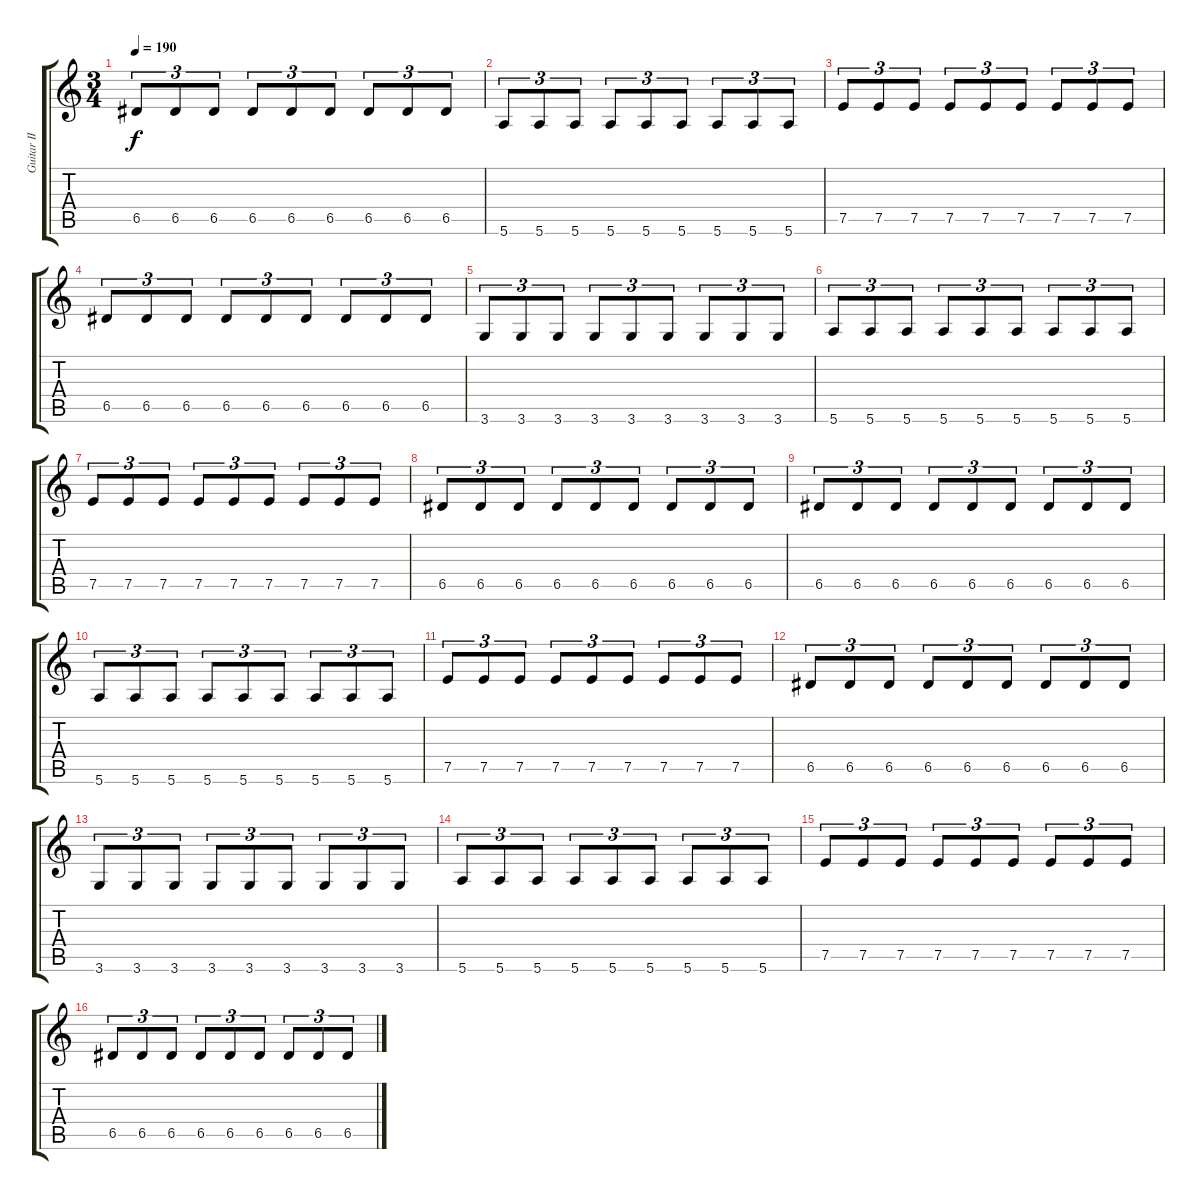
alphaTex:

\track ("Guitar II" "Guitar II") {instrument distortionguitar}
\staff {score tabs}
\tuning (E4 B3 G3 D3 A2 E2) {hide}
\ts (3 4)
\tempo 190
\clef g2
\ks c
6.5.8{tu (3 2) dy f} 6.5.8{tu (3 2)} 6.5.8{tu (3 2)} 6.5.8{tu (3 2)} 6.5.8{tu (3 2)} 6.5.8{tu (3 2)} 6.5.8{tu (3 2)} 6.5.8{tu (3 2)} 6.5.8{tu (3 2)} |
5.6.8{tu (3 2)} 5.6.8{tu (3 2)} 5.6.8{tu (3 2)} 5.6.8{tu (3 2)} 5.6.8{tu (3 2)} 5.6.8{tu (3 2)} 5.6.8{tu (3 2)} 5.6.8{tu (3 2)} 5.6.8{tu (3 2)} |
7.5.8{tu (3 2)} 7.5.8{tu (3 2)} 7.5.8{tu (3 2)} 7.5.8{tu (3 2)} 7.5.8{tu (3 2)} 7.5.8{tu (3 2)} 7.5.8{tu (3 2)} 7.5.8{tu (3 2)} 7.5.8{tu (3 2)} |
6.5.8{tu (3 2)} 6.5.8{tu (3 2)} 6.5.8{tu (3 2)} 6.5.8{tu (3 2)} 6.5.8{tu (3 2)} 6.5.8{tu (3 2)} 6.5.8{tu (3 2)} 6.5.8{tu (3 2)} 6.5.8{tu (3 2)} |
3.6.8{tu (3 2)} 3.6.8{tu (3 2)} 3.6.8{tu (3 2)} 3.6.8{tu (3 2)} 3.6.8{tu (3 2)} 3.6.8{tu (3 2)} 3.6.8{tu (3 2)} 3.6.8{tu (3 2)} 3.6.8{tu (3 2)} |
5.6.8{tu (3 2)} 5.6.8{tu (3 2)} 5.6.8{tu (3 2)} 5.6.8{tu (3 2)} 5.6.8{tu (3 2)} 5.6.8{tu (3 2)} 5.6.8{tu (3 2)} 5.6.8{tu (3 2)} 5.6.8{tu (3 2)} |
7.5.8{tu (3 2)} 7.5.8{tu (3 2)} 7.5.8{tu (3 2)} 7.5.8{tu (3 2)} 7.5.8{tu (3 2)} 7.5.8{tu (3 2)} 7.5.8{tu (3 2)} 7.5.8{tu (3 2)} 7.5.8{tu (3 2)} |
6.5.8{tu (3 2)} 6.5.8{tu (3 2)} 6.5.8{tu (3 2)} 6.5.8{tu (3 2)} 6.5.8{tu (3 2)} 6.5.8{tu (3 2)} 6.5.8{tu (3 2)} 6.5.8{tu (3 2)} 6.5.8{tu (3 2)} |
6.5.8{tu (3 2)} 6.5.8{tu (3 2)} 6.5.8{tu (3 2)} 6.5.8{tu (3 2)} 6.5.8{tu (3 2)} 6.5.8{tu (3 2)} 6.5.8{tu (3 2)} 6.5.8{tu (3 2)} 6.5.8{tu (3 2)} |
5.6.8{tu (3 2)} 5.6.8{tu (3 2)} 5.6.8{tu (3 2)} 5.6.8{tu (3 2)} 5.6.8{tu (3 2)} 5.6.8{tu (3 2)} 5.6.8{tu (3 2)} 5.6.8{tu (3 2)} 5.6.8{tu (3 2)} |
7.5.8{tu (3 2)} 7.5.8{tu (3 2)} 7.5.8{tu (3 2)} 7.5.8{tu (3 2)} 7.5.8{tu (3 2)} 7.5.8{tu (3 2)} 7.5.8{tu (3 2)} 7.5.8{tu (3 2)} 7.5.8{tu (3 2)} |
6.5.8{tu (3 2)} 6.5.8{tu (3 2)} 6.5.8{tu (3 2)} 6.5.8{tu (3 2)} 6.5.8{tu (3 2)} 6.5.8{tu (3 2)} 6.5.8{tu (3 2)} 6.5.8{tu (3 2)} 6.5.8{tu (3 2)} |
3.6.8{tu (3 2)} 3.6.8{tu (3 2)} 3.6.8{tu (3 2)} 3.6.8{tu (3 2)} 3.6.8{tu (3 2)} 3.6.8{tu (3 2)} 3.6.8{tu (3 2)} 3.6.8{tu (3 2)} 3.6.8{tu (3 2)} |
5.6.8{tu (3 2)} 5.6.8{tu (3 2)} 5.6.8{tu (3 2)} 5.6.8{tu (3 2)} 5.6.8{tu (3 2)} 5.6.8{tu (3 2)} 5.6.8{tu (3 2)} 5.6.8{tu (3 2)} 5.6.8{tu (3 2)} |
7.5.8{tu (3 2)} 7.5.8{tu (3 2)} 7.5.8{tu (3 2)} 7.5.8{tu (3 2)} 7.5.8{tu (3 2)} 7.5.8{tu (3 2)} 7.5.8{tu (3 2)} 7.5.8{tu (3 2)} 7.5.8{tu (3 2)} |
6.5.8{tu (3 2)} 6.5.8{tu (3 2)} 6.5.8{tu (3 2)} 6.5.8{tu (3 2)} 6.5.8{tu (3 2)} 6.5.8{tu (3 2)} 6.5.8{tu (3 2)} 6.5.8{tu (3 2)} 6.5.8{tu (3 2)}
